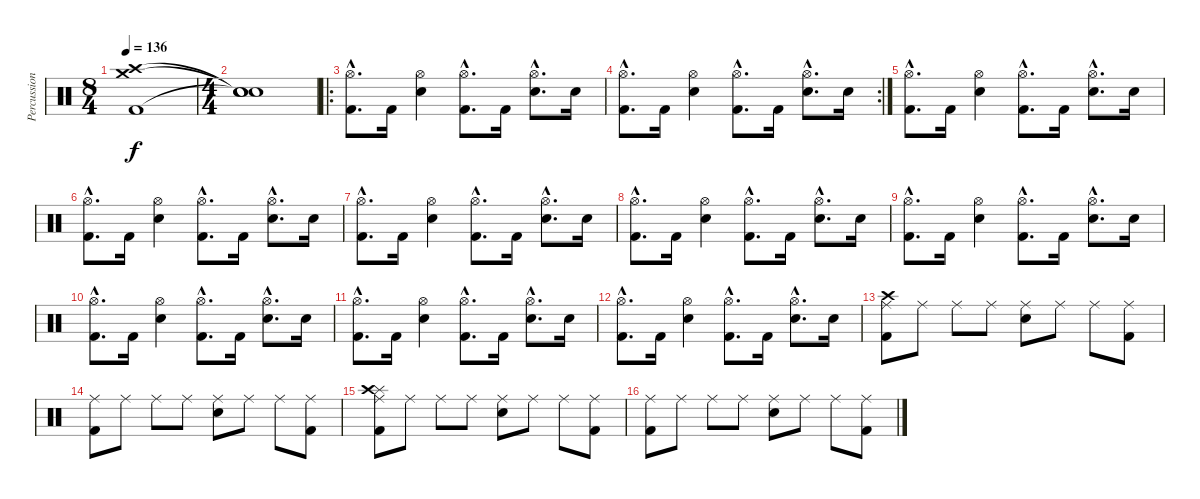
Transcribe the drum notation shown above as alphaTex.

\track ("Percussions" "Percussion") {instrument percussion}
\staff {score}
\articulation defaults
\ts (8 4)
\tempo 136
\clef neutral
\ks c
("Crash medium (hit)" "Crash high (hit)" "Kick (hit) 2").1{dy f} |
\ts (4 4)
("Snare (hit)"{t} "Snare (hit)"{t} "Snare (hit)"{t}).1 |
\ro
("Hi-Hat (open)"{hac} "Kick (hit) 2"{hac}).8{d} "Kick (hit) 2".16 ("Hi-Hat (open)" "Electric Snare (hit)").4 ("Hi-Hat (open)"{hac} "Kick (hit) 2"{hac}).8{d} "Kick (hit) 2".16 ("Hi-Hat (open)"{hac} "Electric Snare (hit)"{hac}).8{d} "Electric Snare (hit)".16 |
\rc 2
("Hi-Hat (open)"{hac} "Kick (hit) 2"{hac}).8{d} "Kick (hit) 2".16 ("Hi-Hat (open)" "Electric Snare (hit)").4 ("Hi-Hat (open)"{hac} "Kick (hit) 2"{hac}).8{d} "Kick (hit) 2".16 ("Hi-Hat (open)"{hac} "Electric Snare (hit)"{hac}).8{d} "Electric Snare (hit)".16 |
("Hi-Hat (open)"{hac} "Kick (hit) 2"{hac}).8{d} "Kick (hit) 2".16 ("Hi-Hat (open)" "Electric Snare (hit)").4 ("Hi-Hat (open)"{hac} "Kick (hit) 2"{hac}).8{d} "Kick (hit) 2".16 ("Hi-Hat (open)"{hac} "Electric Snare (hit)"{hac}).8{d} "Electric Snare (hit)".16 |
("Hi-Hat (open)"{hac} "Kick (hit) 2"{hac}).8{d} "Kick (hit) 2".16 ("Hi-Hat (open)" "Electric Snare (hit)").4 ("Hi-Hat (open)"{hac} "Kick (hit) 2"{hac}).8{d} "Kick (hit) 2".16 ("Hi-Hat (open)"{hac} "Electric Snare (hit)"{hac}).8{d} "Electric Snare (hit)".16 |
("Hi-Hat (open)"{hac} "Kick (hit) 2"{hac}).8{d} "Kick (hit) 2".16 ("Hi-Hat (open)" "Electric Snare (hit)").4 ("Hi-Hat (open)"{hac} "Kick (hit) 2"{hac}).8{d} "Kick (hit) 2".16 ("Hi-Hat (open)"{hac} "Electric Snare (hit)"{hac}).8{d} "Electric Snare (hit)".16 |
("Hi-Hat (open)"{hac} "Kick (hit) 2"{hac}).8{d} "Kick (hit) 2".16 ("Hi-Hat (open)" "Electric Snare (hit)").4 ("Hi-Hat (open)"{hac} "Kick (hit) 2"{hac}).8{d} "Kick (hit) 2".16 ("Hi-Hat (open)"{hac} "Electric Snare (hit)"{hac}).8{d} "Electric Snare (hit)".16 |
("Hi-Hat (open)"{hac} "Kick (hit) 2"{hac}).8{d} "Kick (hit) 2".16 ("Hi-Hat (open)" "Electric Snare (hit)").4 ("Hi-Hat (open)"{hac} "Kick (hit) 2"{hac}).8{d} "Kick (hit) 2".16 ("Hi-Hat (open)"{hac} "Electric Snare (hit)"{hac}).8{d} "Electric Snare (hit)".16 |
("Hi-Hat (open)"{hac} "Kick (hit) 2"{hac}).8{d} "Kick (hit) 2".16 ("Hi-Hat (open)" "Electric Snare (hit)").4 ("Hi-Hat (open)"{hac} "Kick (hit) 2"{hac}).8{d} "Kick (hit) 2".16 ("Hi-Hat (open)"{hac} "Electric Snare (hit)"{hac}).8{d} "Electric Snare (hit)".16 |
("Hi-Hat (open)"{hac} "Kick (hit) 2"{hac}).8{d} "Kick (hit) 2".16 ("Hi-Hat (open)" "Electric Snare (hit)").4 ("Hi-Hat (open)"{hac} "Kick (hit) 2"{hac}).8{d} "Kick (hit) 2".16 ("Hi-Hat (open)"{hac} "Electric Snare (hit)"{hac}).8{d} "Electric Snare (hit)".16 |
("Hi-Hat (open)"{hac} "Kick (hit) 2"{hac}).8{d} "Kick (hit) 2".16 ("Hi-Hat (open)" "Electric Snare (hit)").4 ("Hi-Hat (open)"{hac} "Kick (hit) 2"{hac}).8{d} "Kick (hit) 2".16 ("Hi-Hat (open)"{hac} "Electric Snare (hit)"{hac}).8{d} "Electric Snare (hit)".16 |
("Crash high (hit)" "Ride (middle)" "Kick (hit) 2").8 "Ride (middle)".8 "Ride (middle)".8 "Ride (middle)".8 ("Ride (middle)" "Electric Snare (hit)").8 "Ride (middle)".8 "Ride (middle)".8 ("Ride (middle)" "Kick (hit) 2").8 |
("Ride (middle)" "Kick (hit) 2").8 "Ride (middle)".8 "Ride (middle)".8 "Ride (middle)".8 ("Ride (middle)" "Electric Snare (hit)").8 "Ride (middle)".8 "Ride (middle)".8 ("Ride (middle)" "Kick (hit) 2").8 |
("Splash (hit)" "Crash high (hit)" "Ride (middle)" "Kick (hit) 2").8 "Ride (middle)".8 "Ride (middle)".8 "Ride (middle)".8 ("Ride (middle)" "Electric Snare (hit)").8 "Ride (middle)".8 "Ride (middle)".8 ("Ride (middle)" "Kick (hit) 2").8 |
("Ride (middle)" "Kick (hit) 2").8 "Ride (middle)".8 "Ride (middle)".8 "Ride (middle)".8 ("Ride (middle)" "Electric Snare (hit)").8 "Ride (middle)".8 "Ride (middle)".8 ("Ride (middle)" "Kick (hit) 2").8
